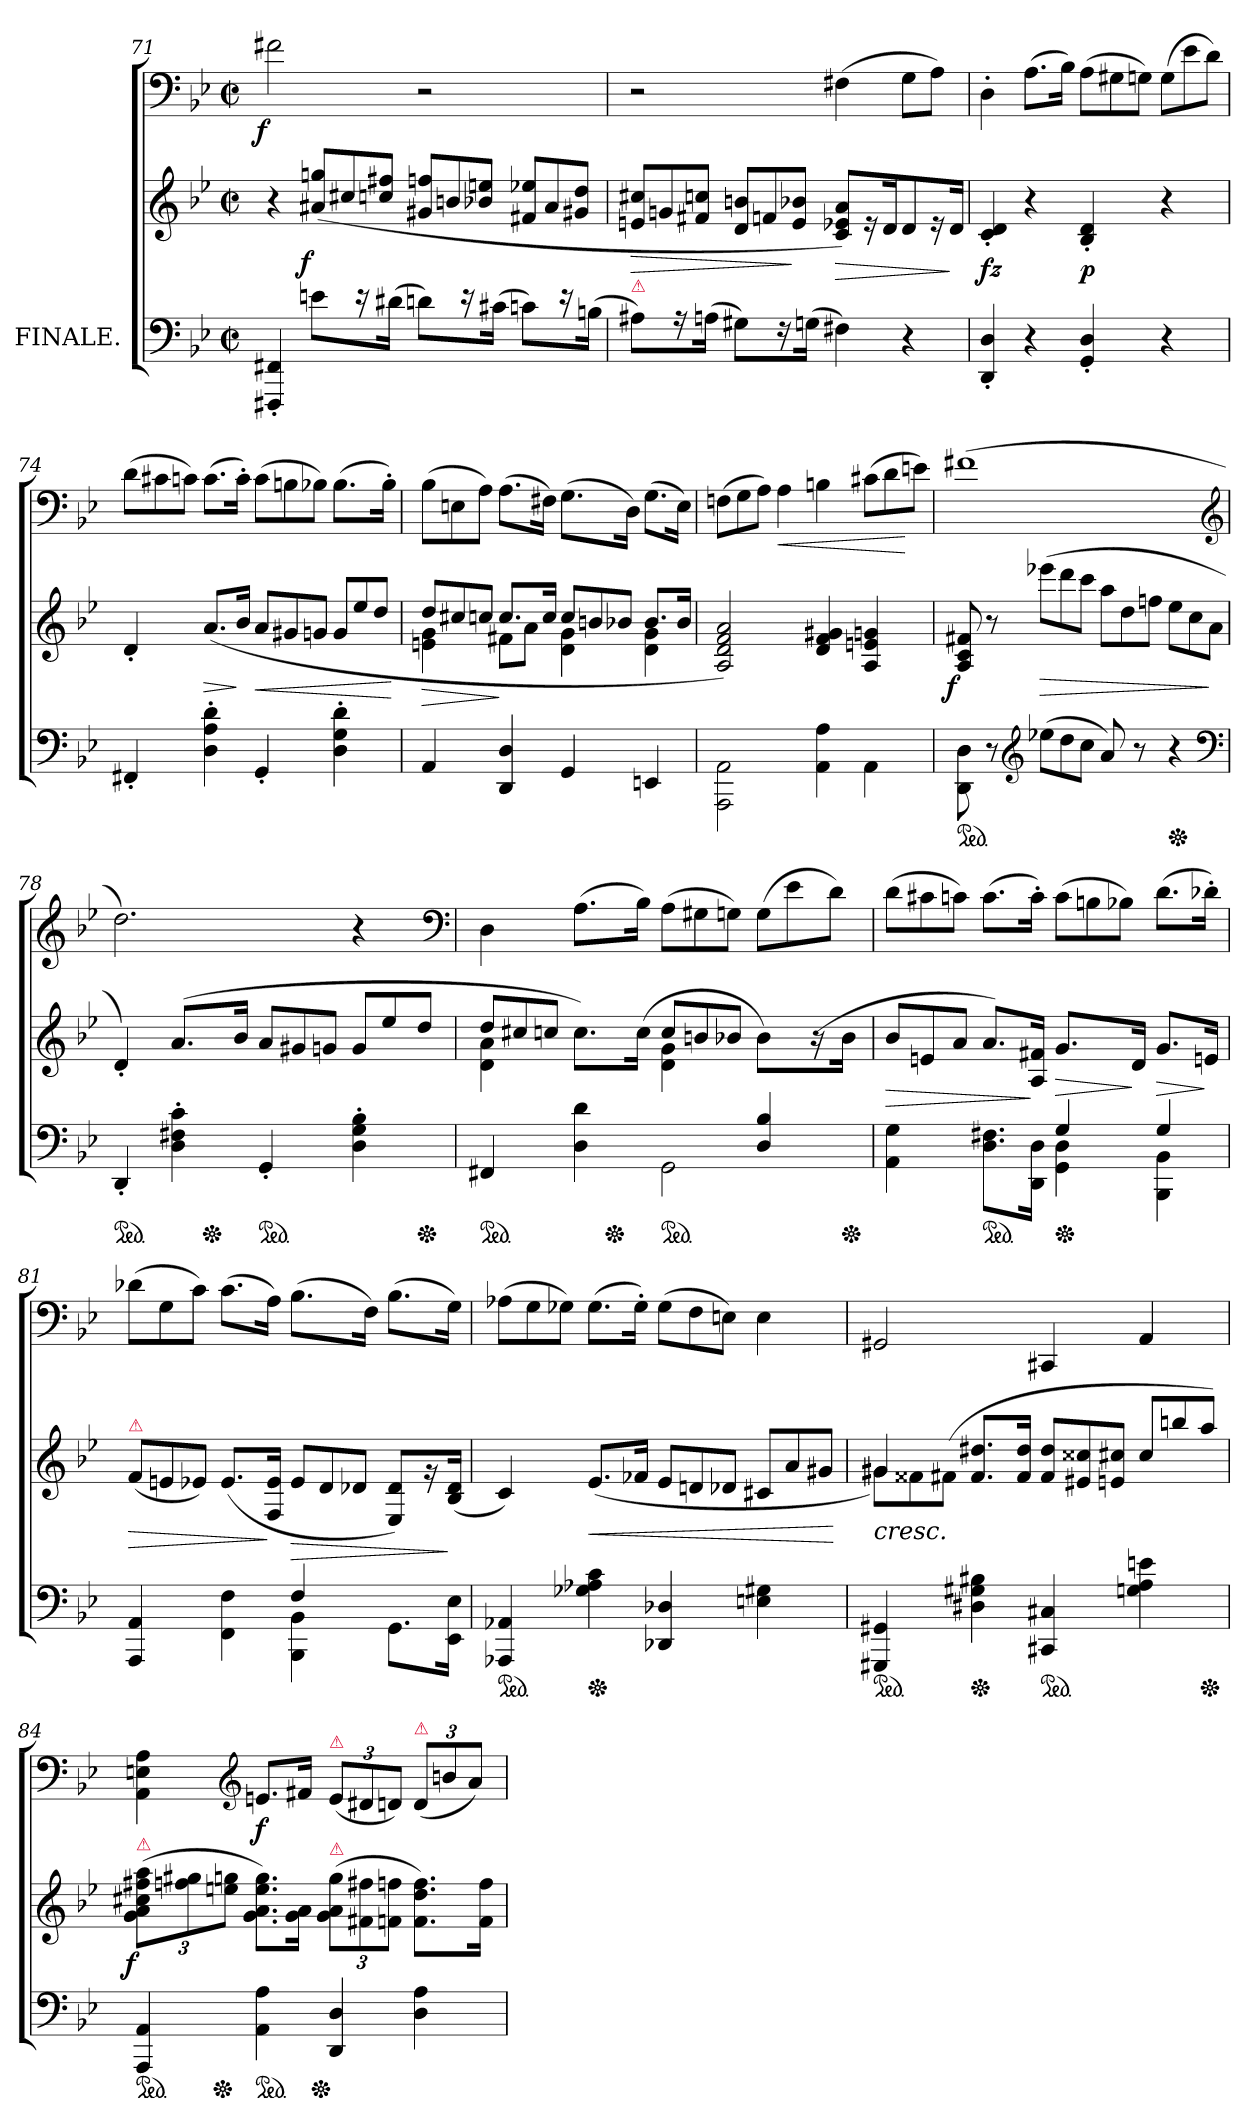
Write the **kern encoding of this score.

**kern	**kern	**dynam	**kern	**dynam
*part2	*part2	*part2	*part1	*part1
*staff3	*staff2	*staff2/3	*staff1	*staff1
*I"FINALE.	*	*	*	*
*clefF4	*clefG2	*	*clefF4	*
*k[b-e-]	*k[b-e-]	*	*k[b-e-]	*
*M2/2	*M2/2	*	*M2/2	*
*met(c|)	*met(c|)	*	*met(c|)	*
=71	=71	=71	=71	=71
!	!	!	!	!LO:DY:rj
4FFF#X' 4FF#X'	4r	.	2f#X!	f
*	*Xtuplet	*	*	*
!	!	!LO:DY:rj	!	!
8en\L	(>12a#X/ 12ggn/L	f	.	.
.	12cc#X/	.	.	.
16re	.	.	.	.
.	12ccn 12ff#XJ	.	.	.
(<16d#XJk	.	.	.	.
8dn\L)	12g#X/ 12ffn/L	.	2r	.
.	12bn/	.	.	.
16re	.	.	.	.
.	12b-X 12eenJ	.	.	.
(<16c#XJk	.	.	.	.
8cn\L)	12f#X/ 12ee-X/L	.	.	.
.	12a#/	.	.	.
16re	.	.	.	.
.	12g#X 12ddJ	.	.	.
(<16Bn\Jk	.	.	.	.
=72	=72	=72	=72	=72
!LO:TX:a:color=crimson:t=⚠	!	!	!	!
8A#XL)	12en 12cc#XL	>	2r	.
.	12gn	.	.	.
16r	.	.	.	.
.	12f#X 12ccnJ	.	.	.
(>16AnJk	.	.	.	.
8G#XL)	12d 12bnL	.	.	.
.	12fn	.	.	.
16r	.	.	.	.
.	12e 12b-XJ	]	.	.
(>16GnJk	.	.	.	.
4F#X)	8c 8e-X 8aL)	>	(>4F#X!	.
.	16r	.	.	.
.	16dK	.	.	.
4r	8d	.	8G!\L	.
.	16r	.	8A!J)	.
.	16dJk	]	.	.
=73	=73	=73	=73	=73
4DD' 4D'	4c' 4d'	fz	4D'!	.
4r	4r	.	(>8.A!\L	.
.	.	.	16B-!Jk)	.
*	*	*	*Xtuplet	*
4GG' 4D'	4B-' 4d'	p	(>12A!\L	.
.	.	.	12G#X!	.
.	.	.	12Gn!J)	.
4r	4r	.	(>12G!\L	.
.	.	.	12e-!	.
.	.	.	12d!J)	.
=74	=74	=74	=74	=74
4FF#X'	4d'	.	(>12d!\L	.
.	.	.	12c#X!	.
.	.	.	12cn!J)	.
4D' 4A' 4d'	(>8.aL	>	(>8.c!\L	.
.	16b-Jk	]	16c'!Jk)	.
4GG'	12aL	<	(>12c!\L	.
.	12g#X	.	12Bn!	.
.	12gnJ	.	12B-X!J)	.
4D' 4G' 4d'	12g/L	.	(>8.B-!\L	.
.	12ee-	.	.	.
.	12ddJ	.	.	.
.	.	.	16B-'!Jk)	.
.	.	[	.	.
=75	=75	=75	=75	=75
*	*^	*	*	*
4AA	12ddL	4en 4g	>	(>12B-!\L	.
.	12cc#X	.	.	12En!	.
.	12ccnJ	.	.	12A!J)	.
4DD 4D	8.ccL	8f#XL	]	(>8.A!\L	.
.	.	8aJ	.	.	.
.	16ccJk	.	.	16F#X!Jk)	.
4GG	12ccL	4d 4g	.	(>8.G!\L	.
.	12bn	.	.	.	.
.	12b-XJ	.	.	.	.
.	.	.	.	16D!Jk)	.
4EEn	8.b-L	4d 4g	.	(>8.G!\L	.
.	16b-Jk	.	.	16E!Jk)	.
*	*v	*v	*	*	*
=76	=76	=76	=76	=76
2AAA\ 2AA\	2A/ 2d/ 2f/ 2a/)	.	(>12Fn!\L	.
.	.	.	12G!	.
.	.	.	12A!J)	.
!	!	!	!	!LO:HP:b
.	.	.	4A!	<
4AA 4A	4d 4f 4g#X	.	4Bn!	.
4AA\	4A/ 4en/ 4gn/	.	(>12c#X!\L	.
.	.	.	12d!	.
.	.	.	12en!J)	[
=77	=77	=77	=77	=77
!	!	!LO:DY:rj	!	!
*ped	*	*	*	*
8DD\ 8D\	8A/ 8c/ 8f#X/	f	(>1f#X!	.
8r	8r	.	.	.
*clefG2	*	*	*	*
*Xtuplet	*	*	*	*
(>12ee-XL	(>12eee-XL	>	.	.
12dd	12ddd	.	.	.
12ccJ	12cccJ	.	.	.
8a)	12aaL	.	.	.
.	12dd	.	.	.
8r	.	.	.	.
.	12ffnJ	.	.	.
*Xped	*	*	*	*
4r	12ee-L	.	.	.
.	12cc	.	.	.
.	12aJ	]	.	.
*clefF4	*	*	*clefG2	*
=78	=78	=78	=78	=78
*ped	*	*	*	*
*	*^	*	*	*
4DD'	4d')	4ryy	.	2.dd!)	.
4D' 4F#X' 4c'	(>8.aL	16.ryy	.	.	.
*Xped	*	*	*	*	*
.	.	2ryy	.	.	.
.	16b-Jk	.	.	.	.
*ped	*	*	*	*	*
4GG'	12aL	.	.	.	.
.	12g#X	.	.	.	.
.	12gnJ	.	.	.	.
4D' 4G' 4B-'	12g/L	.	.	4r	.
.	12ee-	.	.	.	.
.	.	8ryy	.	.	.
*Xped	*	*	*	*	*
.	12ddJ	.	.	.	.
.	.	32ryy	.	.	.
*	*	*	*	*clefF4	*
=79	=79	=79	=79	=79	=79
*^	*	*	*	*	*
*ped	*	*	*	*	*	*
*	*	*	*^	*	*	*
4FF#X	4ryy	12ddL	4d 4a	4ryy	.	4D!	.
.	.	12cc#X	.	.	.	.	.
.	.	12ccnJ	.	.	.	.	.
4D 4d	4ryy	8.ccL)	4reyy	16.ryy	.	(>8.A!\L	.
*Xped	*	*	*	*	*	*	*
.	.	.	.	2ryy	.	.	.
.	.	(>16ccJk	.	.	.	16B-!Jk)	.
*ped	*	*	*	*	*	*	*
4ryy	2GG\	12ccL	4d 4g	.	.	(>12A!\L	.
.	.	12bn	.	.	.	12G#X!	.
.	.	12b-XJ	.	.	.	12Gn!J)	.
4D 4B-	.	8b-L)	4reyy	.	.	(>12G!\L	.
.	.	.	.	.	.	12e-!	.
.	.	.	.	8ryy	.	.	.
.	.	(>16r	.	.	.	.	.
.	.	.	.	.	.	12d!J)	.
*Xped	*	*	*	*	*	*	*
.	.	16b-Jk	.	.	.	.	.
.	.	.	.	32ryy	.	.	.
*	*	*v	*v	*v	*	*	*
=80	=80	=80	=80	=80	=80
4AA 4G	4reyy	12b-L	>	(>12d!\L	.
.	.	12en	.	12c#X!	.
.	.	12aJ	.	12cn!J)	.
*ped	*	*	*	*	*
8.D\ 8.F#X\L	4reyy	8.aL)	.	(>8.c!\L	.
16DD 16DJk	.	16A/ 16f#X/Jk	]	16c'!Jk)	.
*Xped	*	*	*	*	*
4G	4GG 4D	8.gL	>	(>12c!\L	.
.	.	.	.	12Bn!	.
.	.	.	.	12B-X!J)	.
.	.	16dJk	]	.	.
4G	4BBB- 4BB-	8.gL	>	(>8.d!\L	.
.	.	16enJk	]	16d-X'!Jk)	.
=81	=81	=81	=81	=81	=81
!	!	!LO:TX:a:color=crimson:t=⚠	!	!	!
4AAA/ 4AA/	4rcyy	(>12fL	>	(12d-X!\L	.
.	.	12en	.	12G!	.
.	.	12e-XJ)	.	12c!J)	.
4FF\ 4F\	4rcyy	(>8.e-L	.	(>8.c!\L	.
.	.	16F/ 16e-/Jk	]	16A!Jk)	.
4F	4BBB- 4BB-	12e-L	>	(>8.B-!\L	.
.	.	12d	.	.	.
.	.	12d-XJ	.	.	.
.	.	.	.	16F!Jk)	.
8.GG\L	4ryy	8E-/ 8d-/L)	.	(>8.B-!\L	.
.	.	16rg	.	.	.
16EE- 16E-Jk	.	(>16B- 16d-Jk	]	16G!Jk)	.
*v	*v	*	*	*	*
=82	=82	=82	=82	=82
*ped	*	*	*	*
4AAA-X 4AA-X	4c)	.	(>12A-X!\L	.
.	.	.	12G!	.
.	.	.	12G-X!J)	.
*Xped	*	*	*	*
4G-X 4A-X 4c	(>8.e-L	<	(>8.G-!\L	.
.	16f-XJk	.	16G-'!Jk)	.
4DD-X 4D-X	12e-L	.	(>12G-!\L	.
.	12dn	.	12F!	.
.	12d-XJ	.	12En!J)	.
4En 4G#X	12c#XL	.	4E!	.
.	12a	.	.	.
.	12g#XJ	.	.	.
.	.	[	.	.
=83	=83	=83	=83	=83
*	*^	*	*	*
!	!LO:TX:c:i:t=cresc.	!	!	!	!
*ped	*	*	*	*	*
4GGG#X 4GG#X	4g#X	12g#XL)	.	2GG#X!	.
.	.	12f##X	.	.	.
.	.	(>12f#XJ	.	.	.
*Xped	*	*	*	*	*
4D#X 4G#X 4B#X	8.f# 8.dd#XL	4ryy	.	.	.
.	16f# 16dd#Jk	.	.	.	.
*ped	*	*	*	*	*
4CC#X 4C#X	12f# 12dd#L	4ryy	.	4CC#X!	.
.	12e#X 12cc##X	.	.	.	.
.	12en 12cc#XJ	.	.	.	.
4Gn 4A 4en	4rcccyy	12cc#/L	.	4AA!	.
.	.	12bbn	.	.	.
*Xped	*	*	*	*	*
.	.	12aaJ)	.	.	.
=84	=84	=84	=84	=84	=84
*	*tuplet	*	*	*	*
!	!LO:TX:a:color=crimson:t=⚠	!	!	!	!
!	!	!	!LO:DY:rj	!	!
*ped	*	*	*	*	*
4AAA 4AA	(>12g 12a 12cc#X 12ff#X 12aaL	4...ryy	f	4AA! 4En! 4A!	.
.	12ffn 12gg#X	.	.	.	.
*Xped	*	*	*	*	*
.	12een 12ggnJ	.	.	.	.
*	*	*	*	*clefG2	*
*ped	*	*	*	*	*
4AA 4A	8.g 8.a 8.ee 8.ggL)	.	.	8.en!L	f
.	16g 16aJk	.	.	16f#X!Jk	.
*Xped	*	*	*	*	*
.	.	2ryy	.	.	.
*	*	*	*	*tuplet	*
!	!	!	!	!LO:TX:a:color=crimson:t=⚠	!
!	!LO:TX:a:color=crimson:t=⚠	!	!	!	!
4DD 4D	(>12g 12a 12ggL	.	.	(<12e!L	.
.	12f#X 12ff#X	.	.	12d#X!	.
.	12fn 12ffnJ	.	.	12dn!J)	.
!	!	!	!	!LO:TX:a:color=crimson:t=⚠	!
4D 4A	8.f 8.dd 8.ffL)	.	.	(<12d!L	.
.	.	.	.	12bn!	.
.	.	.	.	12a!J)	.
.	16f 16ffJk	.	.	.	.
.	.	32ryy	.	.	.
*	*v	*v	*	*	*
=	=	=	=	=
*-	*-	*-	*-	*-
